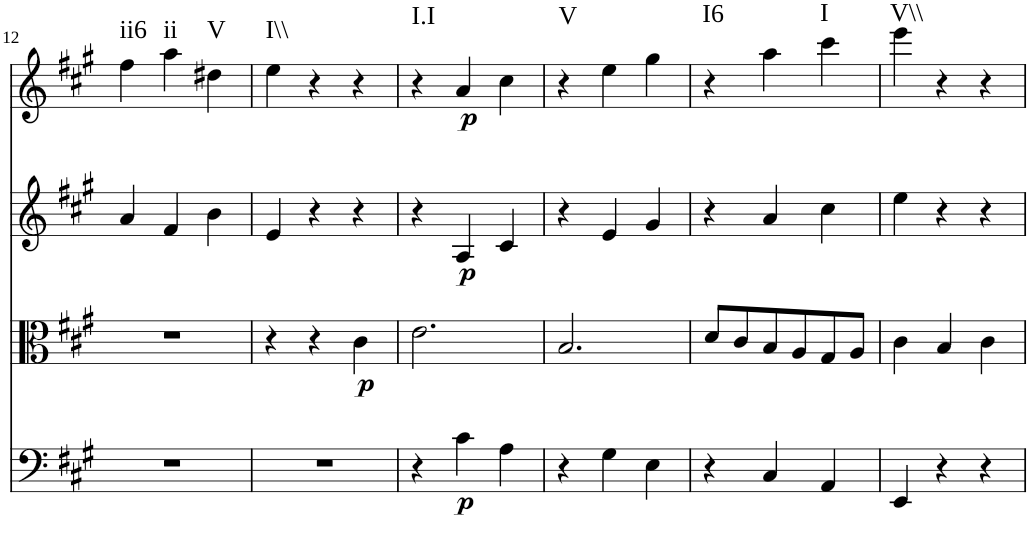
**kern	**dynam	**kern	**dynam	**kern	**dynam	**kern	**dynam	**harte
*part4	*part4	*part3	*part3	*part2	*part2	*part1	*part1	*part1
*staff4	*staff4	*staff3	*staff3	*staff2	*staff2	*staff1	*staff1	*
*I"Violoncello	*	*I"Viola	*	*I"Violin 2	*	*I"Violin 1	*	*
*I'Vc	*	*I'Vla	*	*I'Vln	*	*I'Vln	*	*
!!LO:PB:g=z
*clefF4	*	*clefC3	*	*clefG2	*	*clefG2	*	*
*k[f#c#g#]	*	*k[f#c#g#]	*	*k[f#c#g#]	*	*k[f#c#g#]	*	*
*M3/4	*	*M3/4	*	*M3/4	*	*M3/4	*	*
=12	=12	=12	=12	=12	=12	=12	=12	=12
!	!	!	!	!	!	!	!	!LO:H:kt=ii6
2.r	.	2.r	.	4a/	.	4ff#\	.	N
!	!	!	!	!	!	!	!	!LO:H:kt=ii
.	.	.	.	4f#/	.	4aa\	.	N
!	!	!	!	!	!	!	!	!LO:H:kt=V
.	.	.	.	4b\	.	4dd#X\	.	N
=13	=13	=13	=13	=13	=13	=13	=13	=13
!	!	!	!	!	!	!	!	!LO:H:kt=I\\
2.r	.	4r	.	4e/	.	4ee\	.	N
.	.	4r	.	4r	.	4r	.	.
!	!	!	!LO:DY:b	!	!	!	!	!
.	.	4c#\	p	4r	.	4r	.	.
=14	=14	=14	=14	=14	=14	=14	=14	=14
!	!	!	!	!	!	!	!	!LO:H:kt=I.I
4r	.	2.e\	.	4r	.	4r	.	N
!	!LO:DY:b	!	!	!	!LO:DY:b	!	!LO:DY:b	!
4c#\	p	.	.	4A/	p	4a/	p	.
4A\	.	.	.	4c#/	.	4cc#\	.	.
=15	=15	=15	=15	=15	=15	=15	=15	=15
!	!	!	!	!	!	!	!	!LO:H:kt=V
4r	.	2.B/	.	4r	.	4r	.	N
4G#\	.	.	.	4e/	.	4ee\	.	.
4E\	.	.	.	4g#/	.	4gg#\	.	.
=16	=16	=16	=16	=16	=16	=16	=16	=16
!	!	!	!	!	!	!	!	!LO:H:kt=I6
4r	.	8d/L	.	4r	.	4r	.	N
.	.	8c#/	.	.	.	.	.	.
4C#/	.	8B/	.	4a/	.	4aa\	.	.
.	.	8A/	.	.	.	.	.	.
!	!	!	!	!	!	!	!	!LO:H:kt=I
4AA/	.	8G#/	.	4cc#\	.	4ccc#\	.	N
.	.	8A/J	.	.	.	.	.	.
=17	=17	=17	=17	=17	=17	=17	=17	=17
!	!	!	!	!	!	!	!	!LO:H:kt=V\\
4EE/	.	4c#\	.	4ee\	.	4eee\	.	N
4r	.	4B/	.	4r	.	4r	.	.
4r	.	4c#\	.	4r	.	4r	.	.
=	=	=	=	=	=	=	=	=
*-	*-	*-	*-	*-	*-	*-	*-	*-
